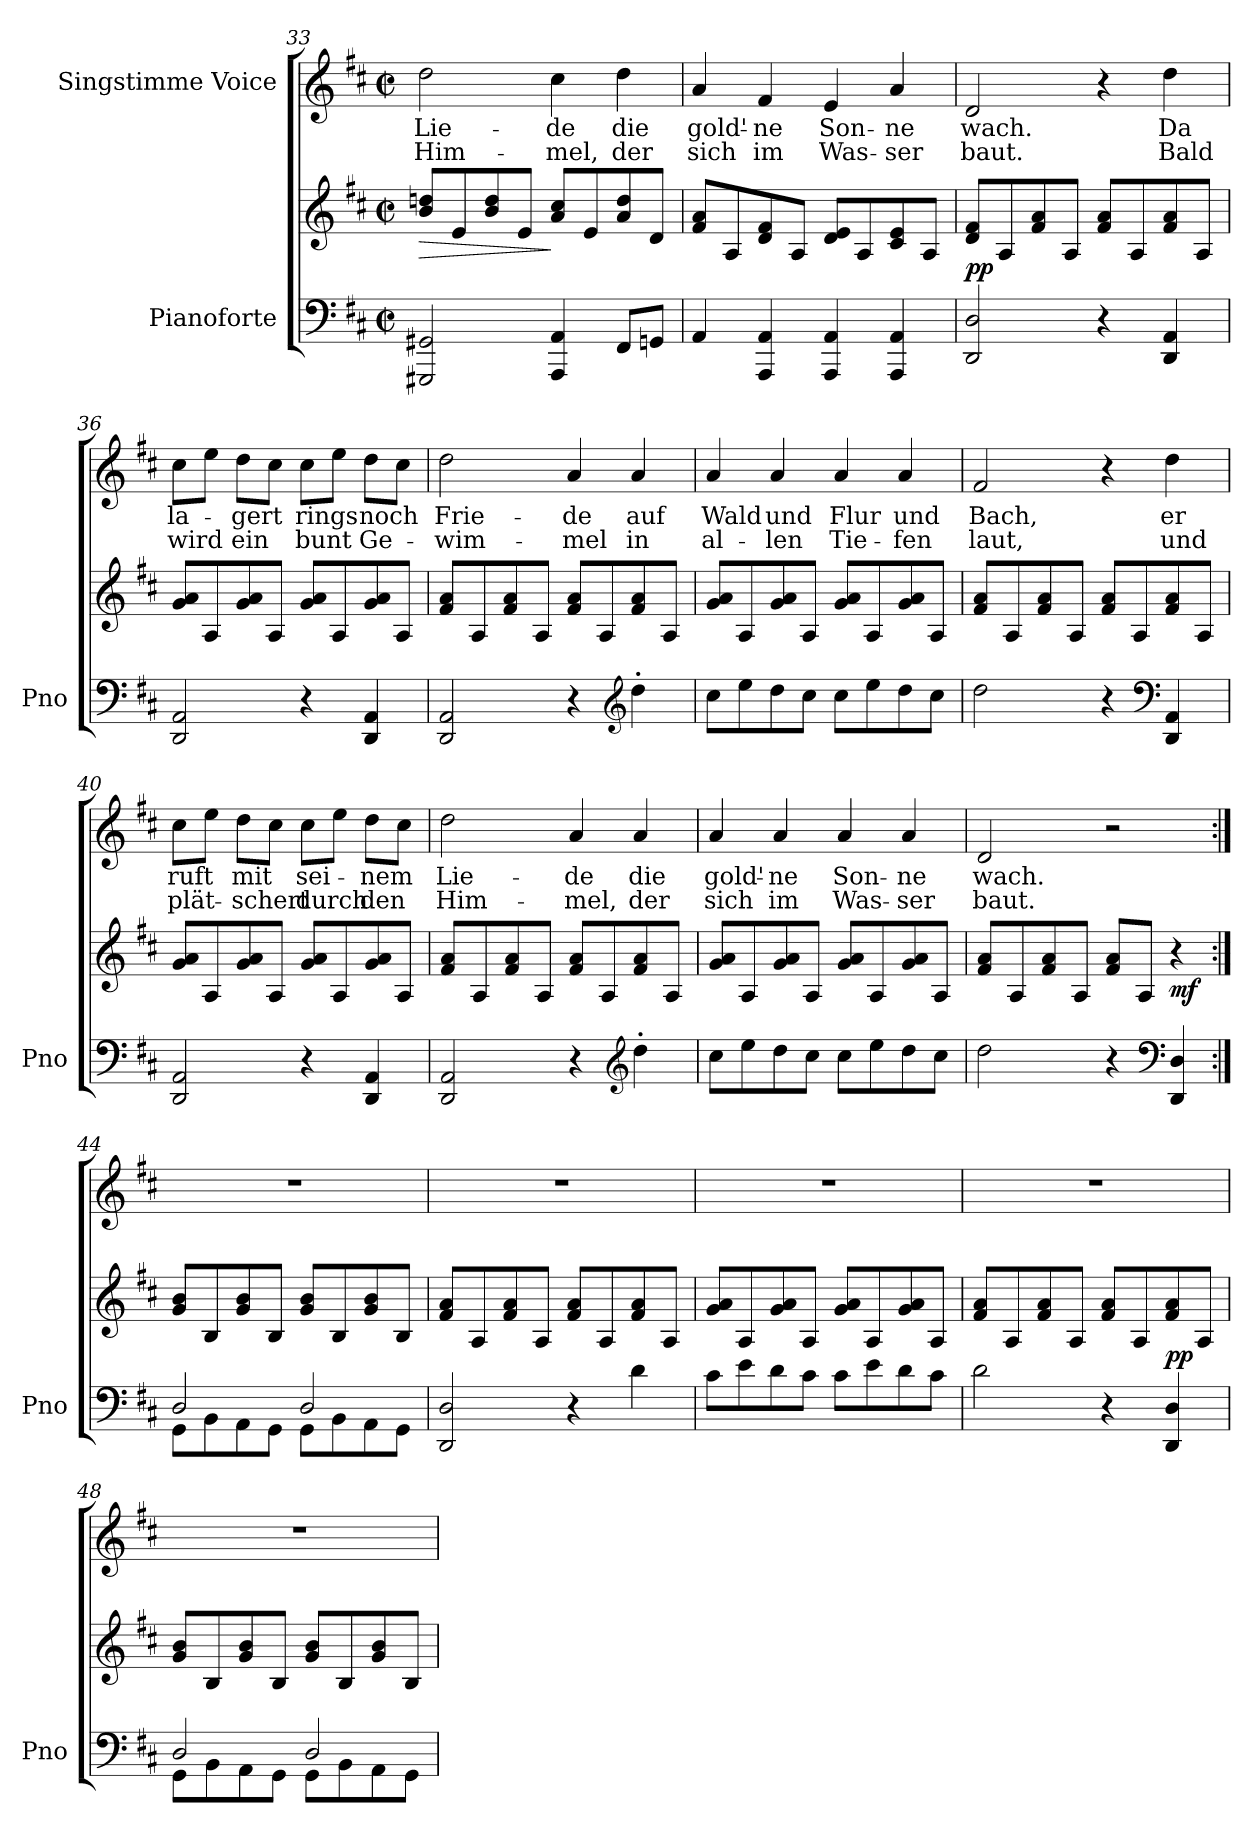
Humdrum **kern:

**kern	**kern	**dynam	**kern	**text	**text	**dynam
*part2	*part2	*part2	*part1	*part1	*part1	*part1
*staff3	*staff2	*staff2/3	*staff1	*staff1	*staff1	*staff1
*I"Pianoforte	*	*	*I"Singstimme            Voice	*	*	*
*I'Pno	*	*	*	*	*	*
*clefF4	*clefG2	*	*clefG2	*	*	*
*k[f#c#]	*k[f#c#]	*	*k[f#c#]	*	*	*
*M2/2	*M2/2	*	*M2/2	*	*	*
*met(c|)	*met(c|)	*	*met(c|)	*	*	*
=33	=33	=33	=33	=33	=33	=33
!	!	!LO:HP:b	!	!	!	!
2GGG#X/ 2GG#X/	8b/ 8ddn/L	>	2dd\	Lie-	Him-	.
.	8e/	.	.	.	.	.
.	8b/ 8dd/	.	.	.	.	.
.	8e/J	.	.	.	.	.
4AAA/ 4AA/	8a/ 8cc#/L	]	4cc#\	-de	-mel,	.
.	8e/	.	.	.	.	.
8FF#/L	8a/ 8dd/	.	4dd\	die	der	.
8GGn/J	8d/J	.	.	.	.	.
=34	=34	=34	=34	=34	=34	=34
4AA/	8f#/ 8a/L	.	4a/	gold'-	sich	.
.	8A/	.	.	.	.	.
4AAA/ 4AA/	8d/ 8f#/	.	4f#/	-ne	im	.
.	8A/J	.	.	.	.	.
4AAA/ 4AA/	8d/ 8e/L	.	4e/	Son-	Was-	.
.	8A/	.	.	.	.	.
4AAA/ 4AA/	8c#/ 8e/	.	4a/	-ne	-ser	.
.	8A/J	.	.	.	.	.
=35	=35	=35	=35	=35	=35	=35
!	!	!LO:DY:b	!	!	!	!
2DD/ 2D/	8d/ 8f#/L	pp	2d/	wach.	baut.	.
.	8A/	.	.	.	.	.
.	8f#/ 8a/	.	.	.	.	.
.	8A/J	.	.	.	.	.
4r	8f#/ 8a/L	.	4r	.	.	.
.	8A/	.	.	.	.	.
!	!	!	!	!	!	!LO:DY:a
4DD/ 4AA/	8f#/ 8a/	.	4dd\	Da	Bald	other-dynamics
.	8A/J	.	.	.	.	.
=36	=36	=36	=36	=36	=36	=36
2DD/ 2AA/	8g/ 8a/L	.	8cc#\L	la-	wird	.
.	8A/	.	8ee\J	.	.	.
.	8g/ 8a/	.	8dd\L	-gert	ein	.
.	8A/J	.	8cc#\J	.	.	.
4r	8g/ 8a/L	.	8cc#\L	rings	bunt	.
.	8A/	.	8ee\J	.	.	.
4DD/ 4AA/	8g/ 8a/	.	8dd\L	noch	Ge-	.
.	8A/J	.	8cc#\J	.	.	.
=37	=37	=37	=37	=37	=37	=37
2DD/ 2AA/	8f#/ 8a/L	.	2dd\	Frie-	-wim-	.
.	8A/	.	.	.	.	.
.	8f#/ 8a/	.	.	.	.	.
.	8A/J	.	.	.	.	.
4r	8f#/ 8a/L	.	4a/	-de	-mel	.
.	8A/	.	.	.	.	.
*clefG2	*	*	*	*	*	*
4dd'\	8f#/ 8a/	.	4a/	auf	in	.
.	8A/J	.	.	.	.	.
=38	=38	=38	=38	=38	=38	=38
8cc#\L	8g/ 8a/L	.	4a/	Wald	al-	.
8ee\	8A/	.	.	.	.	.
8dd\	8g/ 8a/	.	4a/	und	-len	.
8cc#\J	8A/J	.	.	.	.	.
8cc#\L	8g/ 8a/L	.	4a/	Flur	Tie-	.
8ee\	8A/	.	.	.	.	.
8dd\	8g/ 8a/	.	4a/	und	-fen	.
8cc#\J	8A/J	.	.	.	.	.
=39	=39	=39	=39	=39	=39	=39
2dd\	8f#/ 8a/L	.	2f#/	Bach,	laut,	.
.	8A/	.	.	.	.	.
.	8f#/ 8a/	.	.	.	.	.
.	8A/J	.	.	.	.	.
4r	8f#/ 8a/L	.	4r	.	.	.
.	8A/	.	.	.	.	.
*clefF4	*	*	*	*	*	*
4DD/ 4AA/	8f#/ 8a/	.	4dd\	er	und	.
.	8A/J	.	.	.	.	.
=40	=40	=40	=40	=40	=40	=40
2DD/ 2AA/	8g/ 8a/L	.	8cc#\L	ruft	plät-	.
.	8A/	.	8ee\J	.	.	.
.	8g/ 8a/	.	8dd\L	mit	-schert	.
.	8A/J	.	8cc#\J	.	.	.
4r	8g/ 8a/L	.	8cc#\L	sei-	durch	.
.	8A/	.	8ee\J	.	.	.
4DD/ 4AA/	8g/ 8a/	.	8dd\L	-nem	den	.
.	8A/J	.	8cc#\J	.	.	.
=41	=41	=41	=41	=41	=41	=41
2DD/ 2AA/	8f#/ 8a/L	.	2dd\	Lie-	Him-	.
.	8A/	.	.	.	.	.
.	8f#/ 8a/	.	.	.	.	.
.	8A/J	.	.	.	.	.
4r	8f#/ 8a/L	.	4a/	-de	-mel,	.
.	8A/	.	.	.	.	.
*clefG2	*	*	*	*	*	*
4dd'\	8f#/ 8a/	.	4a/	die	der	.
.	8A/J	.	.	.	.	.
=42	=42	=42	=42	=42	=42	=42
8cc#\L	8g/ 8a/L	.	4a/	gold'-	sich	.
8ee\	8A/	.	.	.	.	.
8dd\	8g/ 8a/	.	4a/	-ne	im	.
8cc#\J	8A/J	.	.	.	.	.
8cc#\L	8g/ 8a/L	.	4a/	Son-	Was-	.
8ee\	8A/	.	.	.	.	.
8dd\	8g/ 8a/	.	4a/	-ne	-ser	.
8cc#\J	8A/J	.	.	.	.	.
=43	=43	=43	=43	=43	=43	=43
2dd\	8f#/ 8a/L	.	2d/	wach.	baut.	.
.	8A/	.	.	.	.	.
.	8f#/ 8a/	.	.	.	.	.
.	8A/J	.	.	.	.	.
4r	8f#/ 8a/L	.	2r	.	.	.
.	8A/J	.	.	.	.	.
*clefF4	*	*	*	*	*	*
!	!	!LO:DY:b	!	!	!	!
4DD/ 4D/	4r	mf	.	.	.	.
=44:|!	=44:|!	=44:|!	=44:|!	=44:|!	=44:|!	=44:|!
*^	*	*	*	*	*	*
2D/	8GG\L	8g/ 8b/L	.	1r	.	.	.
.	8BB\	8B/	.	.	.	.	.
.	8AA\	8g/ 8b/	.	.	.	.	.
.	8GG\J	8B/J	.	.	.	.	.
2D/	8GG\L	8g/ 8b/L	.	.	.	.	.
.	8BB\	8B/	.	.	.	.	.
.	8AA\	8g/ 8b/	.	.	.	.	.
.	8GG\J	8B/J	.	.	.	.	.
*v	*v	*	*	*	*	*	*
=45	=45	=45	=45	=45	=45	=45
2DD/ 2D/	8f#/ 8a/L	.	1r	.	.	.
.	8A/	.	.	.	.	.
.	8f#/ 8a/	.	.	.	.	.
.	8A/J	.	.	.	.	.
4r	8f#/ 8a/L	.	.	.	.	.
.	8A/	.	.	.	.	.
4d\	8f#/ 8a/	.	.	.	.	.
.	8A/J	.	.	.	.	.
=46	=46	=46	=46	=46	=46	=46
8c#\L	8g/ 8a/L	.	1r	.	.	.
8e\	8A/	.	.	.	.	.
8d\	8g/ 8a/	.	.	.	.	.
8c#\J	8A/J	.	.	.	.	.
8c#\L	8g/ 8a/L	.	.	.	.	.
8e\	8A/	.	.	.	.	.
8d\	8g/ 8a/	.	.	.	.	.
8c#\J	8A/J	.	.	.	.	.
=47	=47	=47	=47	=47	=47	=47
2d\	8f#/ 8a/L	.	1r	.	.	.
.	8A/	.	.	.	.	.
.	8f#/ 8a/	.	.	.	.	.
.	8A/J	.	.	.	.	.
4r	8f#/ 8a/L	.	.	.	.	.
.	8A/	.	.	.	.	.
!	!	!LO:DY:b	!	!	!	!
4DD/ 4D/	8f#/ 8a/	pp	.	.	.	.
.	8A/J	.	.	.	.	.
=48	=48	=48	=48	=48	=48	=48
*^	*	*	*	*	*	*
2D/	8GG\L	8g/ 8b/L	.	1r	.	.	.
.	8BB\	8B/	.	.	.	.	.
.	8AA\	8g/ 8b/	.	.	.	.	.
.	8GG\J	8B/J	.	.	.	.	.
2D/	8GG\L	8g/ 8b/L	.	.	.	.	.
.	8BB\	8B/	.	.	.	.	.
.	8AA\	8g/ 8b/	.	.	.	.	.
.	8GG\J	8B/J	.	.	.	.	.
*v	*v	*	*	*	*	*	*
=	=	=	=	=	=	=
*-	*-	*-	*-	*-	*-	*-
